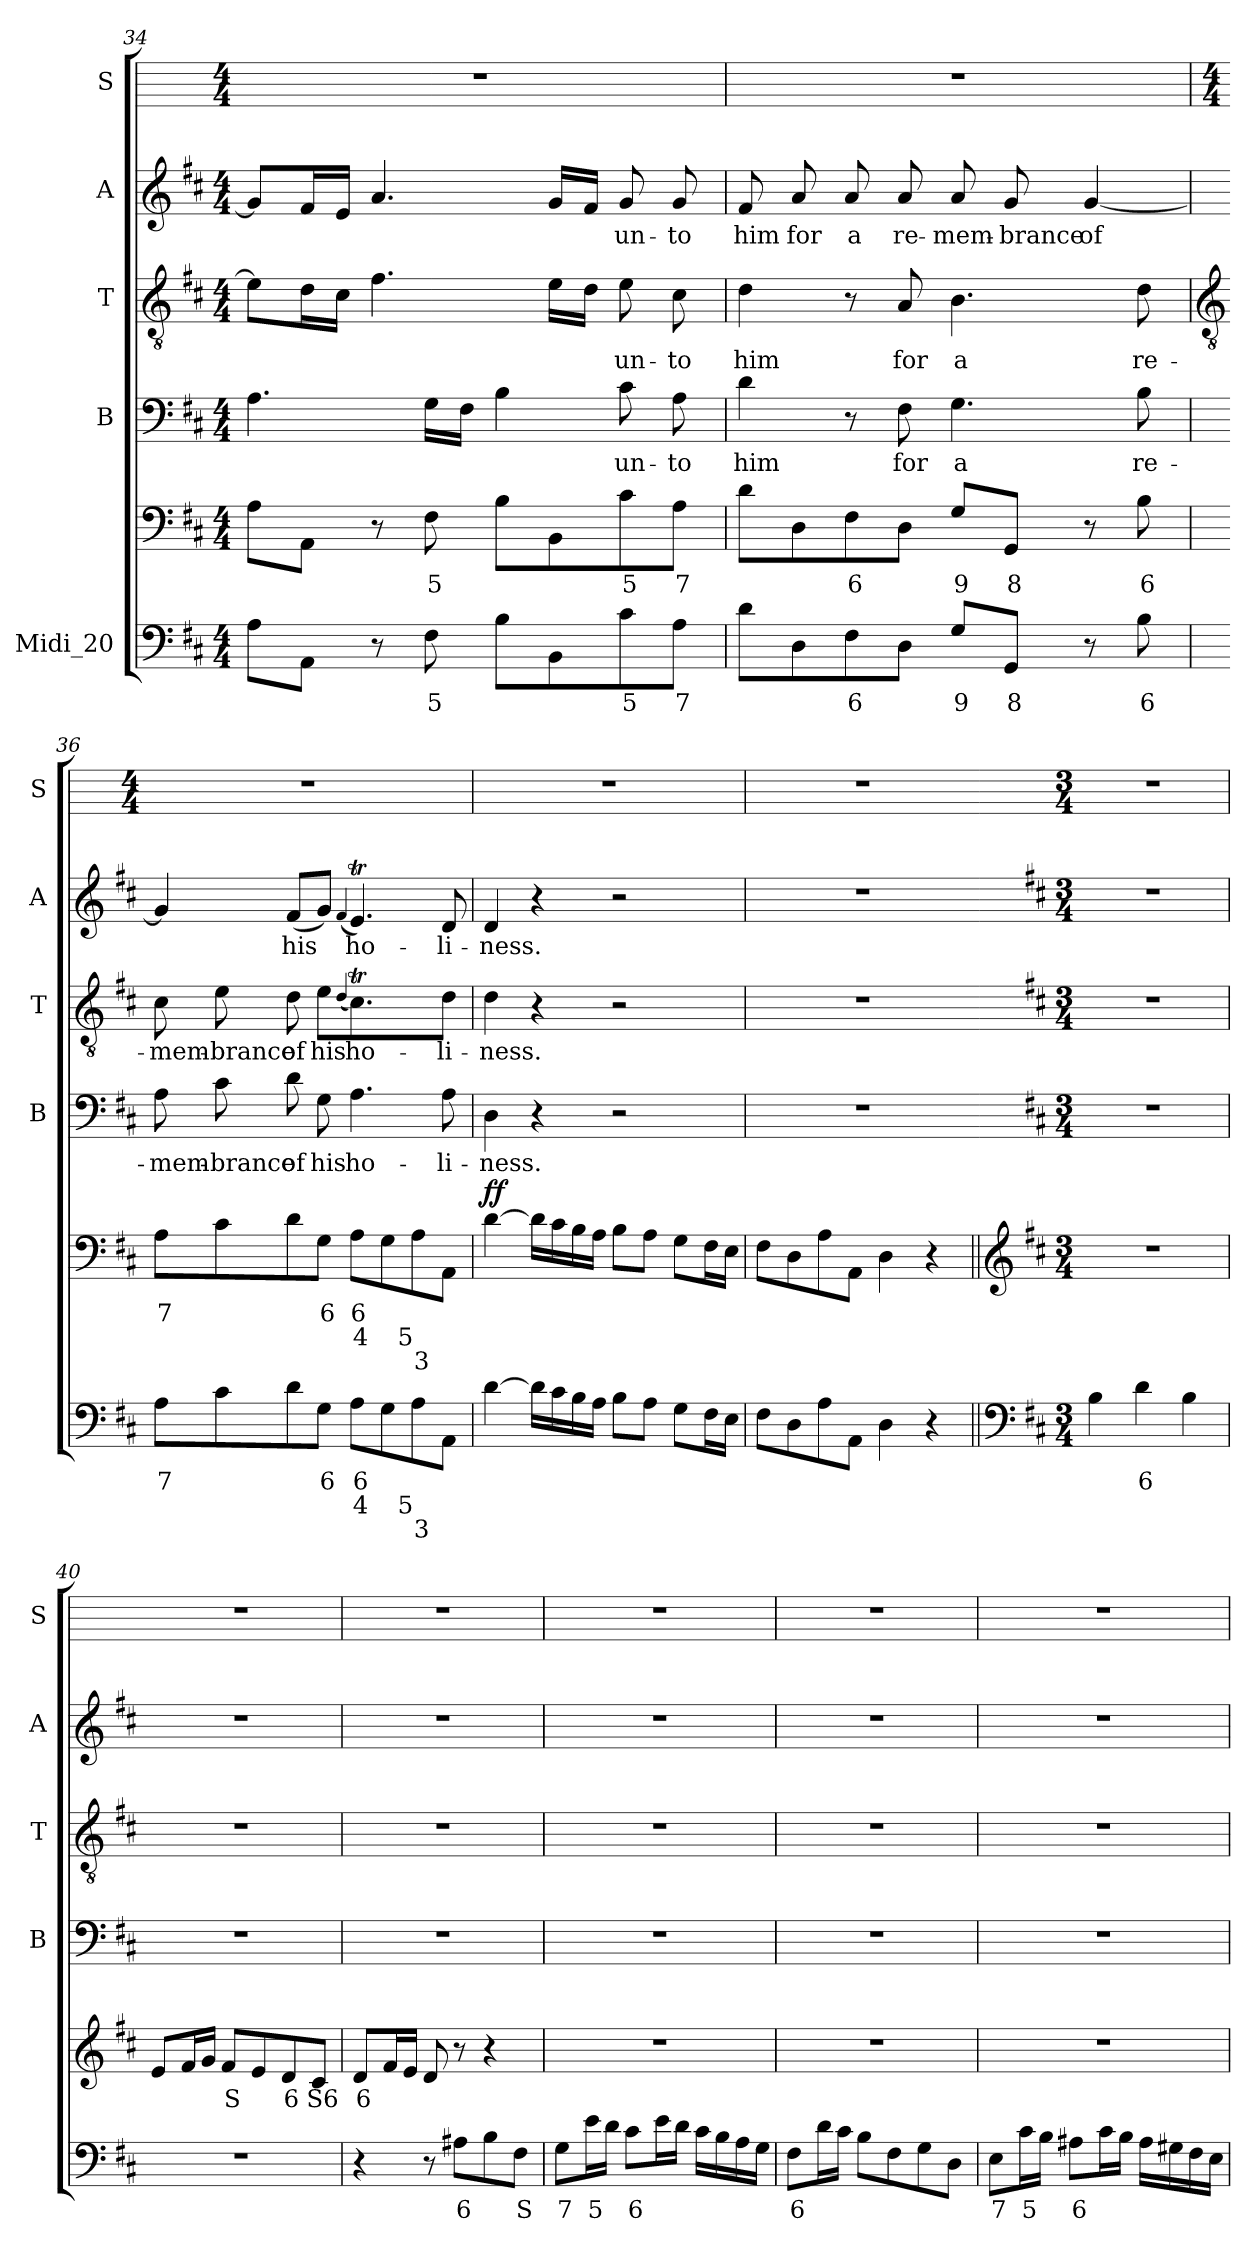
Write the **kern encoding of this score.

**kern	**text	**text	**text	**kern	**text	**text	**text	**dynam	**kern	**text	**kern	**text	**kern	**text	**kern
*part5	*part5	*part5	*part5	*part5	*part5	*part5	*part5	*part5	*part4	*part4	*part3	*part3	*part2	*part2	*part1
*staff6	*staff6	*staff6	*staff6	*staff5	*staff5	*staff5	*staff5	*staff5/6	*staff4	*staff4	*staff3	*staff3	*staff2	*staff2	*staff1
*I"Midi_20	*	*	*	*	*	*	*	*	*I"B	*	*I"T	*	*I"A	*	*I"S
*	*	*	*	*	*	*	*	*	*I'B	*	*I'T	*	*I'A	*	*I'S
*	*	*	*	*clefF4	*	*	*	*	*clefF4	*	*clefGv2	*	*clefG2	*	*
*k[f#c#]	*	*	*	*k[f#c#]	*	*	*	*	*k[f#c#]	*	*k[f#c#]	*	*k[f#c#]	*	*
*D:	*	*	*	*D:	*	*	*	*	*D:	*	*D:	*	*D:	*	*
*M4/4	*	*	*	*M4/4	*	*	*	*	*M4/4	*	*M4/4	*	*M4/4	*	*M4/4
=34	=34	=34	=34	=34	=34	=34	=34	=34	=34	=34	=34	=34	=34	=34	=34
8AL	.	.	.	8AL	.	.	.	.	4.A	.	8eL]	.	8gL]	.	1r
8AAJ	.	.	.	8AAJ	.	.	.	.	.	.	16dL	.	16f#L	.	.
.	.	.	.	.	.	.	.	.	.	.	16c#JJ	.	16eJJ	.	.
8r	.	.	.	8r	.	.	.	.	.	.	4.f#	.	4.a	.	.
!	!LO:LY:b	!	!	!	!LO:LY:b	!	!	!	!	!	!	!	!	!	!
8F#	5	.	.	8F#	5	.	.	.	16GLL	.	.	.	.	.	.
.	.	.	.	.	.	.	.	.	16F#JJ	.	.	.	.	.	.
8BL	.	.	.	8BL	.	.	.	.	4B	.	.	.	.	.	.
8BB	.	.	.	8BB	.	.	.	.	.	.	16eLL	.	16gLL	.	.
.	.	.	.	.	.	.	.	.	.	.	16dJJ	.	16f#JJ	.	.
!	!LO:LY:b	!	!	!	!LO:LY:b	!	!	!	!	!LO:LY:b	!	!LO:LY:b	!	!LO:LY:b	!
8c#	5	.	.	8c#	5	.	.	.	8c#	un-	8e	un-	8g	un-	.
!	!LO:LY:b	!	!	!	!LO:LY:b	!	!	!	!	!LO:LY:b	!	!LO:LY:b	!	!LO:LY:b	!
8AJ	7	.	.	8AJ	7	.	.	.	8A	-to	8c#	-to	8g	-to	.
=35	=35	=35	=35	=35	=35	=35	=35	=35	=35	=35	=35	=35	=35	=35	=35
!	!	!	!	!	!	!	!	!	!	!LO:LY:b	!	!LO:LY:b	!	!LO:LY:b	!
8dL	.	.	.	8dL	.	.	.	.	4d	him	4d	him	8f#	him	1r
!	!	!	!	!	!	!	!	!	!	!	!	!	!	!LO:LY:b	!
8D	.	.	.	8D	.	.	.	.	.	.	.	.	8a	for	.
!	!LO:LY:b	!	!	!	!LO:LY:b	!	!	!	!	!	!	!	!	!LO:LY:b	!
8F#	6	.	.	8F#	6	.	.	.	8r	.	8r	.	8a	a	.
!	!	!	!	!	!	!	!	!	!	!LO:LY:b	!	!LO:LY:b	!	!LO:LY:b	!
8DJ	.	.	.	8DJ	.	.	.	.	8F#	for	8A	for	8a	re-	.
!	!LO:LY:b	!	!	!	!LO:LY:b	!	!	!	!	!LO:LY:b	!	!LO:LY:b	!	!LO:LY:b	!
8GL	9	.	.	8GL	9	.	.	.	4.G	a	4.B	a	8a	-mem-	.
!	!LO:LY:b	!	!	!	!LO:LY:b	!	!	!	!	!	!	!	!	!LO:LY:b	!
8GGJ	8	.	.	8GGJ	8	.	.	.	.	.	.	.	8g	-brance	.
!	!	!	!	!	!	!	!	!	!	!	!	!	!	!LO:LY:b	!
8r	.	.	.	8r	.	.	.	.	.	.	.	.	[4g	of	.
!	!LO:LY:b	!	!	!	!LO:LY:b	!	!	!	!	!LO:LY:b	!	!LO:LY:b	!	!	!
8B	6	.	.	8B	6	.	.	.	8B	re-	8d	re-	.	.	.
!!LO:LB:g=z
=36	=36	=36	=36	=36	=36	=36	=36	=36	=36	=36	=36	=36	=36	=36	=36
*	*	*	*	*	*	*	*	*	*	*	*clefGv2	*	*	*	*
*	*	*	*	*	*	*	*	*	*	*	*	*	*	*	*M4/4
!	!LO:LY:b	!	!	!	!LO:LY:b	!	!	!	!	!LO:LY:b	!	!LO:LY:b	!	!	!
8AL	7	.	.	8AL	7	.	.	.	8A	-mem-	8c#	-mem-	4g]	.	1r
!	!	!	!	!	!	!	!	!	!	!LO:LY:b	!	!LO:LY:b	!	!	!
8c#	.	.	.	8c#	.	.	.	.	8c#	-brance	8e	-brance	.	.	.
!	!	!	!	!	!	!	!	!	!	!LO:LY:b	!	!LO:LY:b	!	!LO:LY:b	!
8d	.	.	.	8d	.	.	.	.	8d	of	8d	of	(<8f#L	his	.
!	!LO:LY:b	!	!	!	!LO:LY:b	!	!	!	!	!LO:LY:b	!	!LO:LY:b	!	!	!
8GJ	6	.	.	8GJ	6	.	.	.	8G	his	8eL	his	8gJ)	.	.
.	.	.	.	.	.	.	.	.	.	.	(>4qqd/	.	(<4qqf#/	.	.
!	!LO:LY:b	!LO:LY:b	!	!	!LO:LY:b	!LO:LY:b	!	!	!	!LO:LY:b	!	!LO:LY:b	!	!LO:LY:b	!
8AL	6	4	.	8AL	6	4	.	.	4.A	ho-	4.c#t)	ho-	4.eT)	ho-	.
8G	.	.	.	8G	.	.	.	.	.	.	.	.	.	.	.
!	!	!LO:LY:b	!LO:LY:b	!	!	!LO:LY:b	!LO:LY:b	!	!	!	!	!	!	!	!
8A	.	5	3	8A	.	5	3	.	.	.	.	.	.	.	.
!	!	!	!	!	!	!	!	!	!	!LO:LY:b	!	!LO:LY:b	!	!LO:LY:b	!
8AAJ	.	.	.	8AAJ	.	.	.	.	8A	-li-	8dJ	-li-	8d	-li-	.
=37	=37	=37	=37	=37	=37	=37	=37	=37	=37	=37	=37	=37	=37	=37	=37
!	!	!	!	!	!	!	!	!LO:DY:b=2	!	!LO:LY:b	!	!LO:LY:b	!	!LO:LY:b	!
!	!	!	!	!	!	!	!	!LO:DY:n=1:b	!	!	!	!	!	!	!
[4d	.	.	.	[4d	.	.	.	f f	4D	-ness.	4d	-ness.	4d	-ness.	1r
16dLL]	.	.	.	16dLL]	.	.	.	.	4r	.	4r	.	4r	.	.
16c#	.	.	.	16c#	.	.	.	.	.	.	.	.	.	.	.
16B	.	.	.	16B	.	.	.	.	.	.	.	.	.	.	.
16AJJ	.	.	.	16AJJ	.	.	.	.	.	.	.	.	.	.	.
8BL	.	.	.	8BL	.	.	.	.	2r	.	2r	.	2r	.	.
8AJ	.	.	.	8AJ	.	.	.	.	.	.	.	.	.	.	.
8GL	.	.	.	8GL	.	.	.	.	.	.	.	.	.	.	.
16F#L	.	.	.	16F#L	.	.	.	.	.	.	.	.	.	.	.
16EJJ	.	.	.	16EJJ	.	.	.	.	.	.	.	.	.	.	.
=38	=38	=38	=38	=38	=38	=38	=38	=38	=38	=38	=38	=38	=38	=38	=38
8F#L	.	.	.	8F#L	.	.	.	.	1r	.	1r	.	1r	.	1r
8D	.	.	.	8D	.	.	.	.	.	.	.	.	.	.	.
8A	.	.	.	8A	.	.	.	.	.	.	.	.	.	.	.
8AAJ	.	.	.	8AAJ	.	.	.	.	.	.	.	.	.	.	.
4D	.	.	.	4D	.	.	.	.	.	.	.	.	.	.	.
4r	.	.	.	4r	.	.	.	.	.	.	.	.	.	.	.
!!LO:LB:g=z
=39||	=39	=39	=39	=39||	=39	=39	=39	=39	=39||	=39	=39||	=39	=39||	=39	=39
*clefF4	*	*	*	*clefG2	*	*	*	*	*	*	*	*	*	*	*
*k[f#c#]	*	*	*	*k[f#c#]	*	*	*	*	*	*	*	*	*	*	*
*D:	*	*	*	*D:	*	*	*	*	*	*	*	*	*	*	*
*M3/4	*	*	*	*M3/4	*	*	*	*	*M3/4	*	*M3/4	*	*M3/4	*	*M3/4
!	!	!	!	!LO:N:vis=1	!	!	!	!	!	!	!	!	!	!	!
4B	.	.	.	2.r	.	.	.	.	2.r	.	2.r	.	2.r	.	2.r
!	!LO:LY:b	!	!	!	!	!	!	!	!	!	!	!	!	!	!
4d	6	.	.	.	.	.	.	.	.	.	.	.	.	.	.
4B	.	.	.	.	.	.	.	.	.	.	.	.	.	.	.
=40	=40	=40	=40	=40	=40	=40	=40	=40	=40	=40	=40	=40	=40	=40	=40
!LO:N:vis=1	!	!	!	!	!	!	!	!	!	!	!	!	!	!	!
2.r	.	.	.	8eL	.	.	.	.	2.r	.	2.r	.	2.r	.	2.r
.	.	.	.	16f#L	.	.	.	.	.	.	.	.	.	.	.
.	.	.	.	16gJJ	.	.	.	.	.	.	.	.	.	.	.
!	!	!	!	!	!LO:LY:b	!	!	!	!	!	!	!	!	!	!
.	.	.	.	8f#L	S	.	.	.	.	.	.	.	.	.	.
.	.	.	.	8e	.	.	.	.	.	.	.	.	.	.	.
!	!	!	!	!	!LO:LY:b	!	!	!	!	!	!	!	!	!	!
.	.	.	.	8d	6	.	.	.	.	.	.	.	.	.	.
!	!	!	!	!	!LO:LY:b	!	!	!	!	!	!	!	!	!	!
.	.	.	.	8c#J	S6	.	.	.	.	.	.	.	.	.	.
=41	=41	=41	=41	=41	=41	=41	=41	=41	=41	=41	=41	=41	=41	=41	=41
!	!	!	!	!	!LO:LY:b	!	!	!	!	!	!	!	!	!	!
4r	.	.	.	8dL	6	.	.	.	2.r	.	2.r	.	2.r	.	2.r
.	.	.	.	16f#L	.	.	.	.	.	.	.	.	.	.	.
.	.	.	.	16eJJ	.	.	.	.	.	.	.	.	.	.	.
8r	.	.	.	8d	.	.	.	.	.	.	.	.	.	.	.
!	!LO:LY:b	!	!	!	!	!	!	!	!	!	!	!	!	!	!
8A#XL	6	.	.	8r	.	.	.	.	.	.	.	.	.	.	.
8B	.	.	.	4r	.	.	.	.	.	.	.	.	.	.	.
!	!LO:LY:b	!	!	!	!	!	!	!	!	!	!	!	!	!	!
8F#J	S	.	.	.	.	.	.	.	.	.	.	.	.	.	.
=42	=42	=42	=42	=42	=42	=42	=42	=42	=42	=42	=42	=42	=42	=42	=42
!	!LO:LY:b	!	!	!LO:N:vis=1	!	!	!	!	!	!	!	!	!	!	!
8GL	7	.	.	2.r	.	.	.	.	2.r	.	2.r	.	2.r	.	2.r
!	!LO:LY:b	!	!	!	!	!	!	!	!	!	!	!	!	!	!
16eL	5	.	.	.	.	.	.	.	.	.	.	.	.	.	.
16dJJ	.	.	.	.	.	.	.	.	.	.	.	.	.	.	.
!	!LO:LY:b	!	!	!	!	!	!	!	!	!	!	!	!	!	!
8c#L	6	.	.	.	.	.	.	.	.	.	.	.	.	.	.
16eL	.	.	.	.	.	.	.	.	.	.	.	.	.	.	.
16dJJ	.	.	.	.	.	.	.	.	.	.	.	.	.	.	.
16c#LL	.	.	.	.	.	.	.	.	.	.	.	.	.	.	.
16B	.	.	.	.	.	.	.	.	.	.	.	.	.	.	.
16A	.	.	.	.	.	.	.	.	.	.	.	.	.	.	.
16GJJ	.	.	.	.	.	.	.	.	.	.	.	.	.	.	.
=43	=43	=43	=43	=43	=43	=43	=43	=43	=43	=43	=43	=43	=43	=43	=43
!	!LO:LY:b	!	!	!LO:N:vis=1	!	!	!	!	!	!	!	!	!	!	!
8F#L	6	.	.	2.r	.	.	.	.	2.r	.	2.r	.	2.r	.	2.r
16dL	.	.	.	.	.	.	.	.	.	.	.	.	.	.	.
16c#JJ	.	.	.	.	.	.	.	.	.	.	.	.	.	.	.
8BL	.	.	.	.	.	.	.	.	.	.	.	.	.	.	.
8F#	.	.	.	.	.	.	.	.	.	.	.	.	.	.	.
8G	.	.	.	.	.	.	.	.	.	.	.	.	.	.	.
8DJ	.	.	.	.	.	.	.	.	.	.	.	.	.	.	.
=44	=44	=44	=44	=44	=44	=44	=44	=44	=44	=44	=44	=44	=44	=44	=44
!	!LO:LY:b	!	!	!LO:N:vis=1	!	!	!	!	!	!	!	!	!	!	!
8EL	7	.	.	2.r	.	.	.	.	2.r	.	2.r	.	2.r	.	2.r
!	!LO:LY:b	!	!	!	!	!	!	!	!	!	!	!	!	!	!
16c#L	5	.	.	.	.	.	.	.	.	.	.	.	.	.	.
16BJJ	.	.	.	.	.	.	.	.	.	.	.	.	.	.	.
!	!LO:LY:b	!	!	!	!	!	!	!	!	!	!	!	!	!	!
8A#XL	6	.	.	.	.	.	.	.	.	.	.	.	.	.	.
16c#L	.	.	.	.	.	.	.	.	.	.	.	.	.	.	.
16BJJ	.	.	.	.	.	.	.	.	.	.	.	.	.	.	.
16A#LL	.	.	.	.	.	.	.	.	.	.	.	.	.	.	.
16G#X	.	.	.	.	.	.	.	.	.	.	.	.	.	.	.
16F#	.	.	.	.	.	.	.	.	.	.	.	.	.	.	.
16EJJ	.	.	.	.	.	.	.	.	.	.	.	.	.	.	.
=	=	=	=	=	=	=	=	=	=	=	=	=	=	=	=
*-	*-	*-	*-	*-	*-	*-	*-	*-	*-	*-	*-	*-	*-	*-	*-
